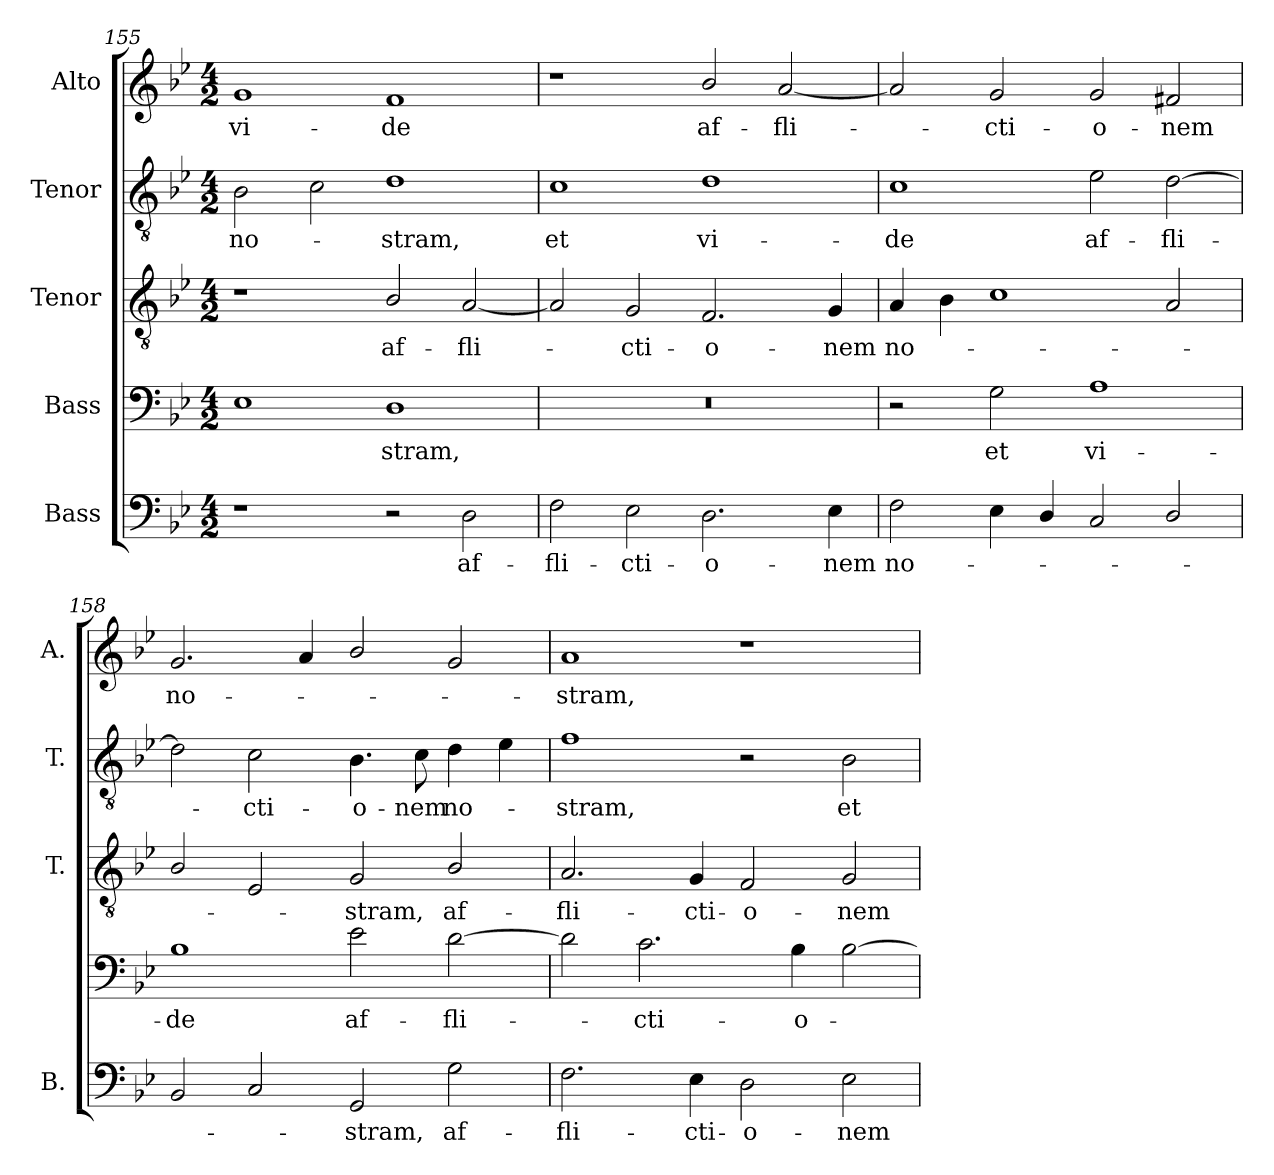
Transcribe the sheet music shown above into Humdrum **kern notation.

**kern	**text	**kern	**text	**kern	**text	**kern	**text	**kern	**text
*part5	*part5	*part4	*part4	*part3	*part3	*part2	*part2	*part1	*part1
*staff5	*staff5	*staff4	*staff4	*staff3	*staff3	*staff2	*staff2	*staff1	*staff1
*I"Bass	*	*I"Bass	*	*I"Tenor	*	*I"Tenor	*	*I"Alto	*
*I'B.	*	*	*	*I'T.	*	*I'T.	*	*I'A.	*
*clefF4	*	*clefF4	*	*clefGv2	*	*clefGv2	*	*clefG2	*
*	*	*	*	*ITrd7c12	*	*ITrd7c12	*	*	*
*k[b-e-]	*	*k[b-e-]	*	*k[b-e-]	*	*k[b-e-]	*	*k[b-e-]	*
*B-:	*	*B-:	*	*B-:	*	*B-:	*	*B-:	*
*M4/2	*	*M4/2	*	*M4/2	*	*M4/2	*	*M4/2	*
=155	=155	=155	=155	=155	=155	=155	=155	=155	=155
!	!	!	!	!	!	!	!LO:LY:b:color=#000000	!	!
!	!	!	!	!	!	!	!	!	!LO:LY:b:color=#000000
1r	.	1E-i	.	1r	.	2BB-i\	no-	1gi	vi-
.	.	.	.	.	.	2Ci\	.	.	.
!	!	!	!LO:LY:b:color=#000000	!	!	!	!	!	!
!	!	!	!	!	!LO:LY:b:color=#000000	!	!	!	!
!	!	!	!	!	!	!	!LO:LY:b:color=#000000	!	!
!	!	!	!	!	!	!	!	!	!LO:LY:b:color=#000000
2r	.	1Di	-stram,	2BB-i/	af-	1Di	-stram,	1fi	-de
!	!LO:LY:b:color=#000000	!	!	!	!	!	!	!	!
!	!	!	!	!	!LO:LY:b:color=#000000	!	!	!	!
2Di\	af-	.	.	[2AAi/	-fli-	.	.	.	.
=156	=156	=156	=156	=156	=156	=156	=156	=156	=156
!	!LO:LY:b:color=#000000	!LO:N:vis=1	!	!	!	!	!	!	!
!	!	!	!	!	!	!	!LO:LY:b:color=#000000	!	!
2Fi\	-fli-	0r	.	2AAi/]	.	1Ci	et	1r	.
!	!LO:LY:b:color=#000000	!	!	!	!	!	!	!	!
!	!	!	!	!	!LO:LY:b:color=#000000	!	!	!	!
2E-i\	-cti-	.	.	2GGi/	-cti-	.	.	.	.
!	!LO:LY:b:color=#000000	!	!	!	!	!	!	!	!
!	!	!	!	!	!LO:LY:b:color=#000000	!	!	!	!
!	!	!	!	!	!	!	!LO:LY:b:color=#000000	!	!
!	!	!	!	!	!	!	!	!	!LO:LY:b:color=#000000
2.Di\	-o-	.	.	2.FFi/	-o-	1Di	vi-	2b-i/	af-
!	!	!	!	!	!	!	!	!	!LO:LY:b:color=#000000
.	.	.	.	.	.	.	.	[2ai/	-fli-
!	!LO:LY:b:color=#000000	!	!	!	!	!	!	!	!
!	!	!	!	!	!LO:LY:b:color=#000000	!	!	!	!
4E-i\	-nem	.	.	4GGi/	-nem	.	.	.	.
=157	=157	=157	=157	=157	=157	=157	=157	=157	=157
!	!LO:LY:b:color=#000000	!	!	!	!	!	!	!	!
!	!	!	!	!	!LO:LY:b:color=#000000	!	!	!	!
!	!	!	!	!	!	!	!LO:LY:b:color=#000000	!	!
2Fi\	no-	2r	.	4AAi/	no-	1Ci	-de	2ai/]	.
.	.	.	.	4BB-i\	.	.	.	.	.
!	!	!	!LO:LY:b:color=#000000	!	!	!	!	!	!
!	!	!	!	!	!	!	!	!	!LO:LY:b:color=#000000
4E-i\	.	2Gi\	et	1Ci	.	.	.	2gi/	-cti-
4Di/	.	.	.	.	.	.	.	.	.
!	!	!	!LO:LY:b:color=#000000	!	!	!	!	!	!
!	!	!	!	!	!	!	!LO:LY:b:color=#000000	!	!
!	!	!	!	!	!	!	!	!	!LO:LY:b:color=#000000
2Ci/	.	1Ai	vi-	.	.	2E-i\	af-	2gi/	-o-
!	!	!	!	!	!	!	!LO:LY:b:color=#000000	!	!
!	!	!	!	!	!	!	!	!	!LO:LY:b:color=#000000
2Di/	.	.	.	2AAi/	.	[2Di\	-fli-	2f#Xi/	-nem
!!LO:LB:g=z
=158	=158	=158	=158	=158	=158	=158	=158	=158	=158
!	!	!	!LO:LY:b:color=#000000	!	!	!	!	!	!
!	!	!	!	!	!	!	!	!	!LO:LY:b:color=#000000
2BB-i/	.	1B-i	-de	2BB-i/	.	2Di\]	.	2.gi/	no-
!	!	!	!	!	!	!	!LO:LY:b:color=#000000	!	!
2Ci/	.	.	.	2EE-i/	.	2Ci\	-cti-	.	.
.	.	.	.	.	.	.	.	4ai/	.
!	!LO:LY:b:color=#000000	!	!	!	!	!	!	!	!
!	!	!	!LO:LY:b:color=#000000	!	!	!	!	!	!
!	!	!	!	!	!LO:LY:b:color=#000000	!	!	!	!
!	!	!	!	!	!	!	!LO:LY:b:color=#000000	!	!
2GGi/	-stram,	2e-i\	af-	2GGi/	-stram,	4.BB-i\	-o-	2b-i/	.
!	!	!	!	!	!	!	!LO:LY:b:color=#000000	!	!
.	.	.	.	.	.	8Ci\	-nem	.	.
!	!LO:LY:b:color=#000000	!	!	!	!	!	!	!	!
!	!	!	!LO:LY:b:color=#000000	!	!	!	!	!	!
!	!	!	!	!	!LO:LY:b:color=#000000	!	!	!	!
!	!	!	!	!	!	!	!LO:LY:b:color=#000000	!	!
2Gi\	af-	[2di\	-fli-	2BB-i/	af-	4Di\	no-	2gi/	.
.	.	.	.	.	.	4E-i\	.	.	.
=159	=159	=159	=159	=159	=159	=159	=159	=159	=159
!	!LO:LY:b:color=#000000	!	!	!	!	!	!	!	!
!	!	!	!	!	!LO:LY:b:color=#000000	!	!	!	!
!	!	!	!	!	!	!	!LO:LY:b:color=#000000	!	!
!	!	!	!	!	!	!	!	!	!LO:LY:b:color=#000000
2.Fi\	-fli-	2di\]	.	2.AAi/	-fli-	1Fi	-stram,	1ai	-stram,
!	!	!	!LO:LY:b:color=#000000	!	!	!	!	!	!
.	.	2.ci\	-cti-	.	.	.	.	.	.
!	!LO:LY:b:color=#000000	!	!	!	!	!	!	!	!
!	!	!	!	!	!LO:LY:b:color=#000000	!	!	!	!
4E-i\	-cti-	.	.	4GGi/	-cti-	.	.	.	.
!	!LO:LY:b:color=#000000	!	!	!	!	!	!	!	!
!	!	!	!	!	!LO:LY:b:color=#000000	!	!	!	!
2Di\	-o-	.	.	2FFi/	-o-	2r	.	1r	.
!	!	!	!LO:LY:b:color=#000000	!	!	!	!	!	!
.	.	4B-i\	-o-	.	.	.	.	.	.
!	!LO:LY:b:color=#000000	!	!	!	!	!	!	!	!
!	!	!	!	!	!LO:LY:b:color=#000000	!	!	!	!
!	!	!	!	!	!	!	!LO:LY:b:color=#000000	!	!
2E-i\	-nem	[2B-i\	.	2GGi/	-nem	2BB-i\	et	.	.
=	=	=	=	=	=	=	=	=	=
*-	*-	*-	*-	*-	*-	*-	*-	*-	*-
